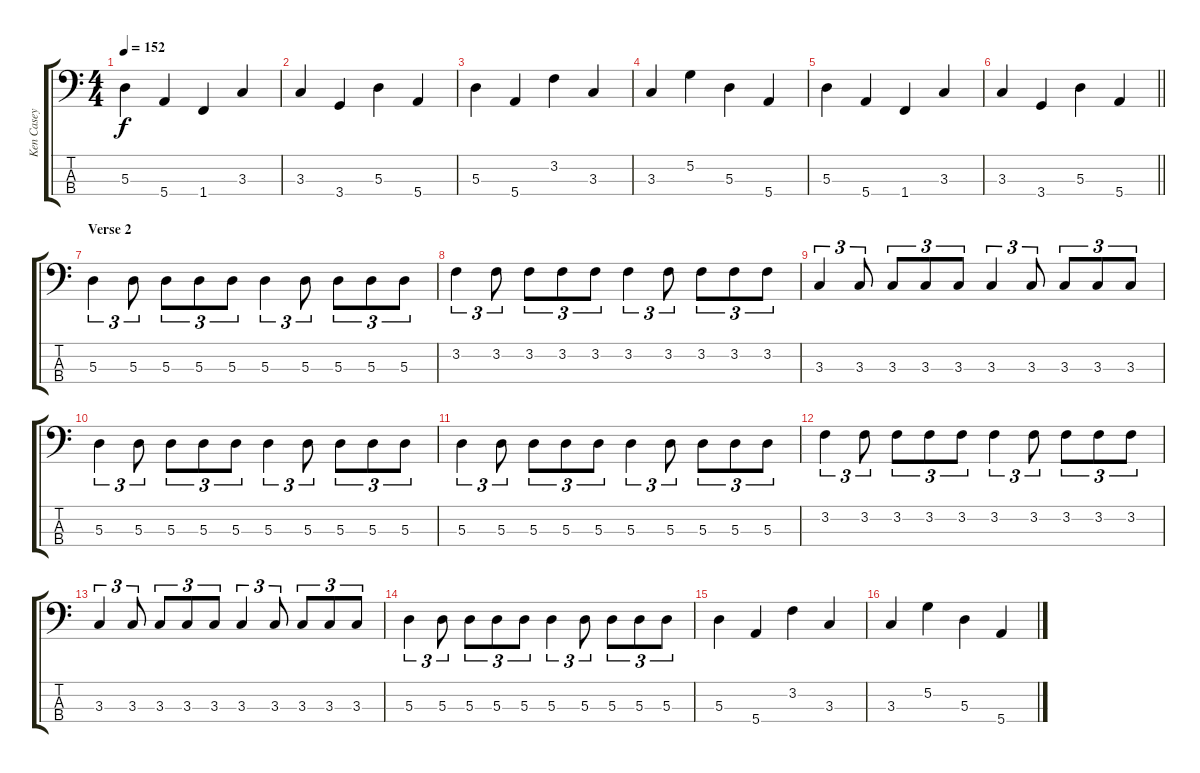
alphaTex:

\track ("Ken Casey (Bass Guitar)" "Ken Casey ") {instrument electricbasspick}
\staff {score tabs}
\tuning (G2 D2 A1 E1) {hide}
\ts (4 4)
\tempo 152
\clef f4
\ks c
5.3.4{dy f} 5.4.4 1.4.4 3.3.4 |
3.3.4 3.4.4 5.3.4 5.4.4 |
5.3.4 5.4.4 3.2.4 3.3.4 |
3.3.4 5.2.4 5.3.4 5.4.4 |
5.3.4 5.4.4 1.4.4 3.3.4 |
\barLineRight lightlight
3.3.4 3.4.4 5.3.4 5.4.4 |
\section ("" "Verse 2")
5.3.4{tu (3 2)} 5.3.8{tu (3 2)} 5.3.8{tu (3 2)} 5.3.8{tu (3 2)} 5.3.8{tu (3 2)} 5.3.4{tu (3 2)} 5.3.8{tu (3 2)} 5.3.8{tu (3 2)} 5.3.8{tu (3 2)} 5.3.8{tu (3 2)} |
3.2.4{tu (3 2)} 3.2.8{tu (3 2)} 3.2.8{tu (3 2)} 3.2.8{tu (3 2)} 3.2.8{tu (3 2)} 3.2.4{tu (3 2)} 3.2.8{tu (3 2)} 3.2.8{tu (3 2)} 3.2.8{tu (3 2)} 3.2.8{tu (3 2)} |
3.3.4{tu (3 2)} 3.3.8{tu (3 2)} 3.3.8{tu (3 2)} 3.3.8{tu (3 2)} 3.3.8{tu (3 2)} 3.3.4{tu (3 2)} 3.3.8{tu (3 2)} 3.3.8{tu (3 2)} 3.3.8{tu (3 2)} 3.3.8{tu (3 2)} |
5.3.4{tu (3 2)} 5.3.8{tu (3 2)} 5.3.8{tu (3 2)} 5.3.8{tu (3 2)} 5.3.8{tu (3 2)} 5.3.4{tu (3 2)} 5.3.8{tu (3 2)} 5.3.8{tu (3 2)} 5.3.8{tu (3 2)} 5.3.8{tu (3 2)} |
5.3.4{tu (3 2)} 5.3.8{tu (3 2)} 5.3.8{tu (3 2)} 5.3.8{tu (3 2)} 5.3.8{tu (3 2)} 5.3.4{tu (3 2)} 5.3.8{tu (3 2)} 5.3.8{tu (3 2)} 5.3.8{tu (3 2)} 5.3.8{tu (3 2)} |
3.2.4{tu (3 2)} 3.2.8{tu (3 2)} 3.2.8{tu (3 2)} 3.2.8{tu (3 2)} 3.2.8{tu (3 2)} 3.2.4{tu (3 2)} 3.2.8{tu (3 2)} 3.2.8{tu (3 2)} 3.2.8{tu (3 2)} 3.2.8{tu (3 2)} |
3.3.4{tu (3 2)} 3.3.8{tu (3 2)} 3.3.8{tu (3 2)} 3.3.8{tu (3 2)} 3.3.8{tu (3 2)} 3.3.4{tu (3 2)} 3.3.8{tu (3 2)} 3.3.8{tu (3 2)} 3.3.8{tu (3 2)} 3.3.8{tu (3 2)} |
5.3.4{tu (3 2)} 5.3.8{tu (3 2)} 5.3.8{tu (3 2)} 5.3.8{tu (3 2)} 5.3.8{tu (3 2)} 5.3.4{tu (3 2)} 5.3.8{tu (3 2)} 5.3.8{tu (3 2)} 5.3.8{tu (3 2)} 5.3.8{tu (3 2)} |
5.3.4 5.4.4 3.2.4 3.3.4 |
3.3.4 5.2.4 5.3.4 5.4.4
